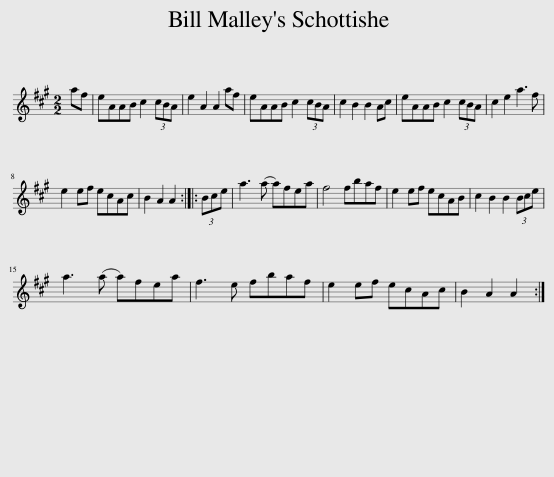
X:1
L:1/8
M:2/2
I:linebreak $
K:A
V:1 treble
V:1
 af | eAAB c2 (3cBA | e2 A2 A2 af | eAAB c2 (3cBA | c2 B2 B2 Ac | %5
 eAAB c2 (3cBA | c2 e2 a3 f |$ e2 ef ecAc | B2 A2 A2 :: (3Bce | %10
 a3 (a a)fea | f4 fbaf | e2 ef ecAB | c2 B2 B2 (3Bce |$ a3 (a a)fea | %15
 f3 e fbaf | e2 ef ecAc | B2 A2 A2 :| %18
